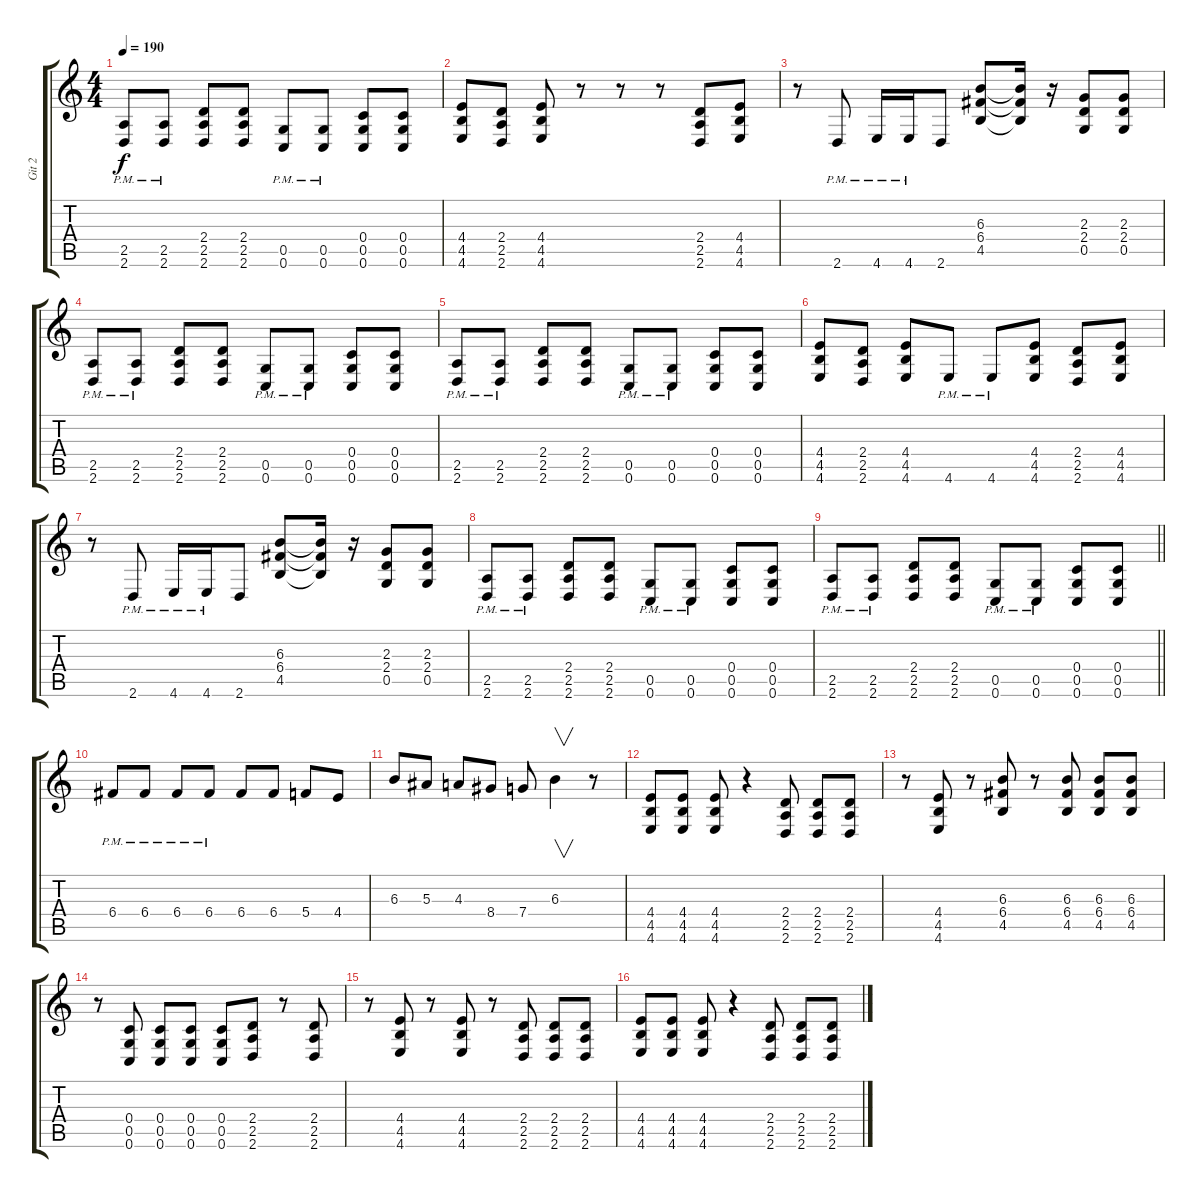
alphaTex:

\track ("Git 2" "Git 2") {instrument overdrivenguitar}
\staff {score tabs}
\tuning (D4 A3 F3 C3 G2 C2) {hide}
\ts (4 4)
\tempo 190
\clef g2
\ks c
(2.5{pm} 2.6{pm}).8{dy f} (2.5{pm} 2.6{pm}).8 (2.4 2.5 2.6).8 (2.4 2.5 2.6).8 (0.5{pm} 0.6{pm}).8 (0.5{pm} 0.6{pm}).8 (0.4 0.5 0.6).8 (0.4 0.5 0.6).8 |
(4.4 4.5 4.6).8 (2.4 2.5 2.6).8 (4.4 4.5 4.6).8 r.8 r.8 r.8 (2.4 2.5 2.6).8 (4.4 4.5 4.6).8 |
r.8 2.6{pm}.8 4.6{pm}.16 4.6{pm}.16 2.6.8 (6.3 6.4 4.5).8 (6.3{t} 6.4{t} 4.5{t}).16 r.16 (2.3 2.4 0.5).8 (2.3 2.4 0.5).8 |
(2.5{pm} 2.6{pm}).8 (2.5{pm} 2.6{pm}).8 (2.4 2.5 2.6).8 (2.4 2.5 2.6).8 (0.5{pm} 0.6{pm}).8 (0.5{pm} 0.6{pm}).8 (0.4 0.5 0.6).8 (0.4 0.5 0.6).8 |
(2.5{pm} 2.6{pm}).8 (2.5{pm} 2.6{pm}).8 (2.4 2.5 2.6).8 (2.4 2.5 2.6).8 (0.5{pm} 0.6{pm}).8 (0.5{pm} 0.6{pm}).8 (0.4 0.5 0.6).8 (0.4 0.5 0.6).8 |
(4.4 4.5 4.6).8 (2.4 2.5 2.6).8 (4.4 4.5 4.6).8 4.6{pm}.8 4.6{pm}.8 (4.4 4.5 4.6).8 (2.4 2.5 2.6).8 (4.4 4.5 4.6).8 |
r.8 2.6{pm}.8 4.6{pm}.16 4.6{pm}.16 2.6.8 (6.3 6.4 4.5).8 (6.3{t} 6.4{t} 4.5{t}).16 r.16 (2.3 2.4 0.5).8 (2.3 2.4 0.5).8 |
(2.5{pm} 2.6{pm}).8 (2.5{pm} 2.6{pm}).8 (2.4 2.5 2.6).8 (2.4 2.5 2.6).8 (0.5{pm} 0.6{pm}).8 (0.5{pm} 0.6{pm}).8 (0.4 0.5 0.6).8 (0.4 0.5 0.6).8 |
\barLineRight lightlight
(2.5{pm} 2.6{pm}).8 (2.5{pm} 2.6{pm}).8 (2.4 2.5 2.6).8 (2.4 2.5 2.6).8 (0.5{pm} 0.6{pm}).8 (0.5{pm} 0.6{pm}).8 (0.4 0.5 0.6).8 (0.4 0.5 0.6).8 |
6.4{pm}.8 6.4{pm}.8 6.4{pm}.8 6.4{pm}.8 6.4.8 6.4.8 5.4.8 4.4.8 |
6.3.8 5.3.8 4.3.8 8.4.8 7.4.8 6.3.4{v} r.8 |
(4.4 4.5 4.6).8 (4.4 4.5 4.6).8 (4.4 4.5 4.6).8 r.4 (2.4 2.5 2.6).8 (2.4 2.5 2.6).8 (2.4 2.5 2.6).8 |
r.8 (4.4 4.5 4.6).8 r.8 (6.3 6.4 4.5).8 r.8 (6.3 6.4 4.5).8 (6.3 6.4 4.5).8 (6.3 6.4 4.5).8 |
r.8 (0.4 0.5 0.6).8 (0.4 0.5 0.6).8 (0.4 0.5 0.6).8 (0.4 0.5 0.6).8 (2.4 2.5 2.6).8 r.8 (2.4 2.5 2.6).8 |
r.8 (4.4 4.5 4.6).8 r.8 (4.4 4.5 4.6).8 r.8 (2.4 2.5 2.6).8 (2.4 2.5 2.6).8 (2.4 2.5 2.6).8 |
(4.4 4.5 4.6).8 (4.4 4.5 4.6).8 (4.4 4.5 4.6).8 r.4 (2.4 2.5 2.6).8 (2.4 2.5 2.6).8 (2.4 2.5 2.6).8
